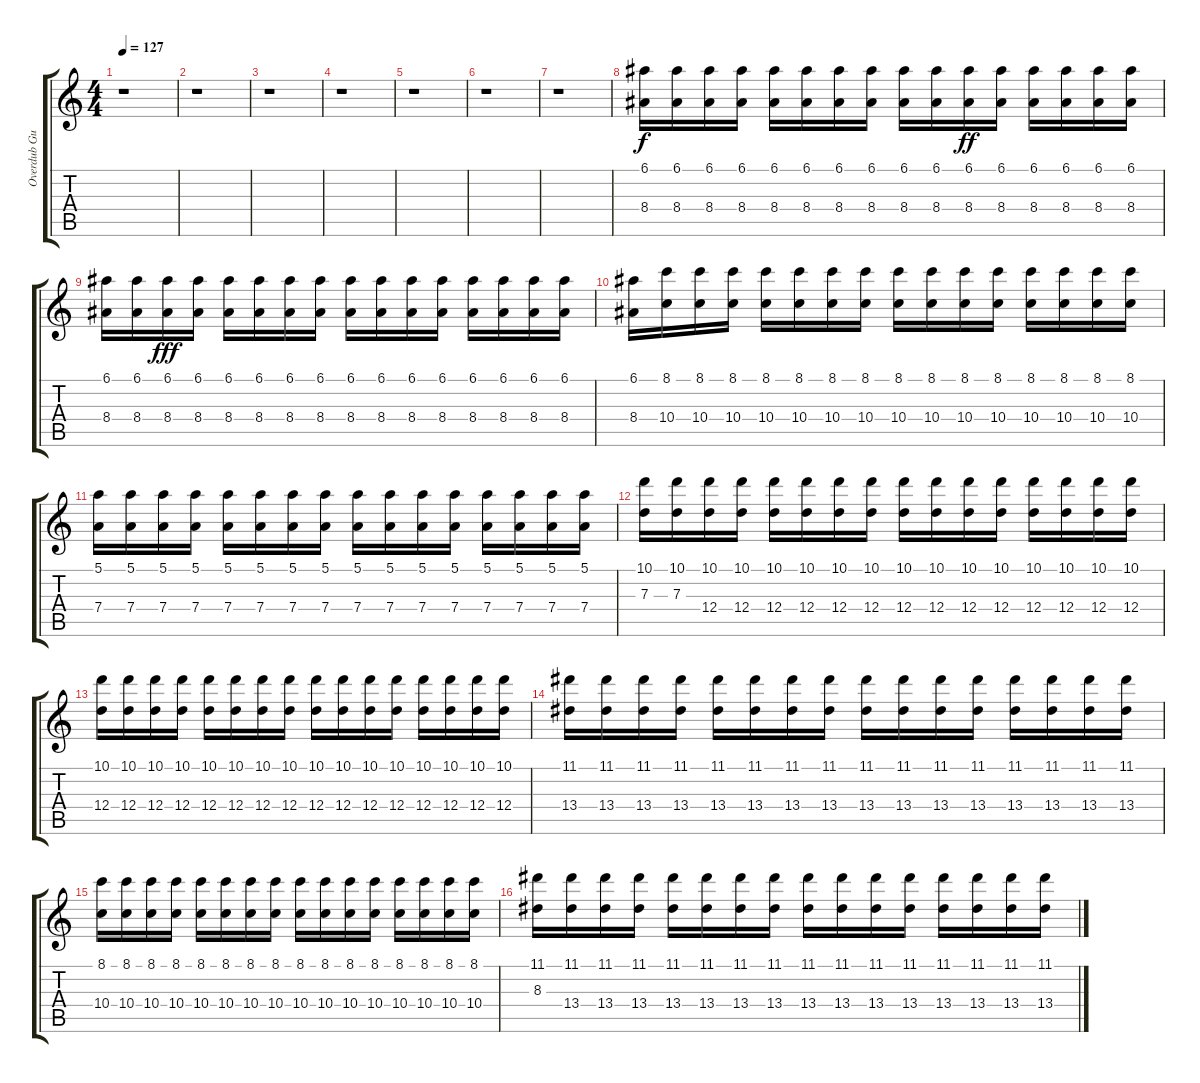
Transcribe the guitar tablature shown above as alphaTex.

\track ("Overdub Guitar" "Overdub Gu") {instrument distortionguitar}
\staff {score tabs}
\tuning (E4 B3 G3 D3 A2 E2) {hide}
\ts (4 4)
\tempo 127
\clef g2
\ks c
r.1{dy f instrument distortionguitar} |
r.1 |
r.1 |
r.1 |
r.1 |
r.1 |
r.1 |
(6.1 8.4).16 (6.1 8.4).16 (6.1 8.4).16 (6.1 8.4).16 (6.1 8.4).16 (6.1 8.4).16 (6.1 8.4).16 (6.1 8.4).16 (6.1 8.4).16 (6.1 8.4).16 (6.1 8.4).16{dy ff} (6.1 8.4).16 (6.1 8.4).16 (6.1 8.4).16 (6.1 8.4).16 (6.1 8.4).16 |
(6.1 8.4).16 (6.1 8.4).16 (6.1 8.4).16{dy fff} (6.1 8.4).16 (6.1 8.4).16 (6.1 8.4).16 (6.1 8.4).16 (6.1 8.4).16 (6.1 8.4).16 (6.1 8.4).16 (6.1 8.4).16 (6.1 8.4).16 (6.1 8.4).16 (6.1 8.4).16 (6.1 8.4).16 (6.1 8.4).16 |
(6.1 8.4).16 (8.1 10.4).16 (8.1 10.4).16 (8.1 10.4).16 (8.1 10.4).16 (8.1 10.4).16 (8.1 10.4).16 (8.1 10.4).16 (8.1 10.4).16 (8.1 10.4).16 (8.1 10.4).16 (8.1 10.4).16 (8.1 10.4).16 (8.1 10.4).16 (8.1 10.4).16 (8.1 10.4).16 |
(5.1 7.4).16 (5.1 7.4).16 (5.1 7.4).16 (5.1 7.4).16 (5.1 7.4).16 (5.1 7.4).16 (5.1 7.4).16 (5.1 7.4).16 (5.1 7.4).16 (5.1 7.4).16 (5.1 7.4).16 (5.1 7.4).16 (5.1 7.4).16 (5.1 7.4).16 (5.1 7.4).16 (5.1 7.4).16 |
(10.1 7.3).16 (10.1 7.3).16 (10.1 12.4).16 (10.1 12.4).16 (10.1 12.4).16 (10.1 12.4).16 (10.1 12.4).16 (10.1 12.4).16 (10.1 12.4).16 (10.1 12.4).16 (10.1 12.4).16 (10.1 12.4).16 (10.1 12.4).16 (10.1 12.4).16 (10.1 12.4).16 (10.1 12.4).16 |
(10.1 12.4).16 (10.1 12.4).16 (10.1 12.4).16 (10.1 12.4).16 (10.1 12.4).16 (10.1 12.4).16 (10.1 12.4).16 (10.1 12.4).16 (10.1 12.4).16 (10.1 12.4).16 (10.1 12.4).16 (10.1 12.4).16 (10.1 12.4).16 (10.1 12.4).16 (10.1 12.4).16 (10.1 12.4).16 |
(11.1 13.4).16 (11.1 13.4).16 (11.1 13.4).16 (11.1 13.4).16 (11.1 13.4).16 (11.1 13.4).16 (11.1 13.4).16 (11.1 13.4).16 (11.1 13.4).16 (11.1 13.4).16 (11.1 13.4).16 (11.1 13.4).16 (11.1 13.4).16 (11.1 13.4).16 (11.1 13.4).16 (11.1 13.4).16 |
(8.1 10.4).16 (8.1 10.4).16 (8.1 10.4).16 (8.1 10.4).16 (8.1 10.4).16 (8.1 10.4).16 (8.1 10.4).16 (8.1 10.4).16 (8.1 10.4).16 (8.1 10.4).16 (8.1 10.4).16 (8.1 10.4).16 (8.1 10.4).16 (8.1 10.4).16 (8.1 10.4).16 (8.1 10.4).16 |
(11.1 8.3).16 (11.1 13.4).16 (11.1 13.4).16 (11.1 13.4).16 (11.1 13.4).16 (11.1 13.4).16 (11.1 13.4).16 (11.1 13.4).16 (11.1 13.4).16 (11.1 13.4).16 (11.1 13.4).16 (11.1 13.4).16 (11.1 13.4).16 (11.1 13.4).16 (11.1 13.4).16 (11.1 13.4).16
